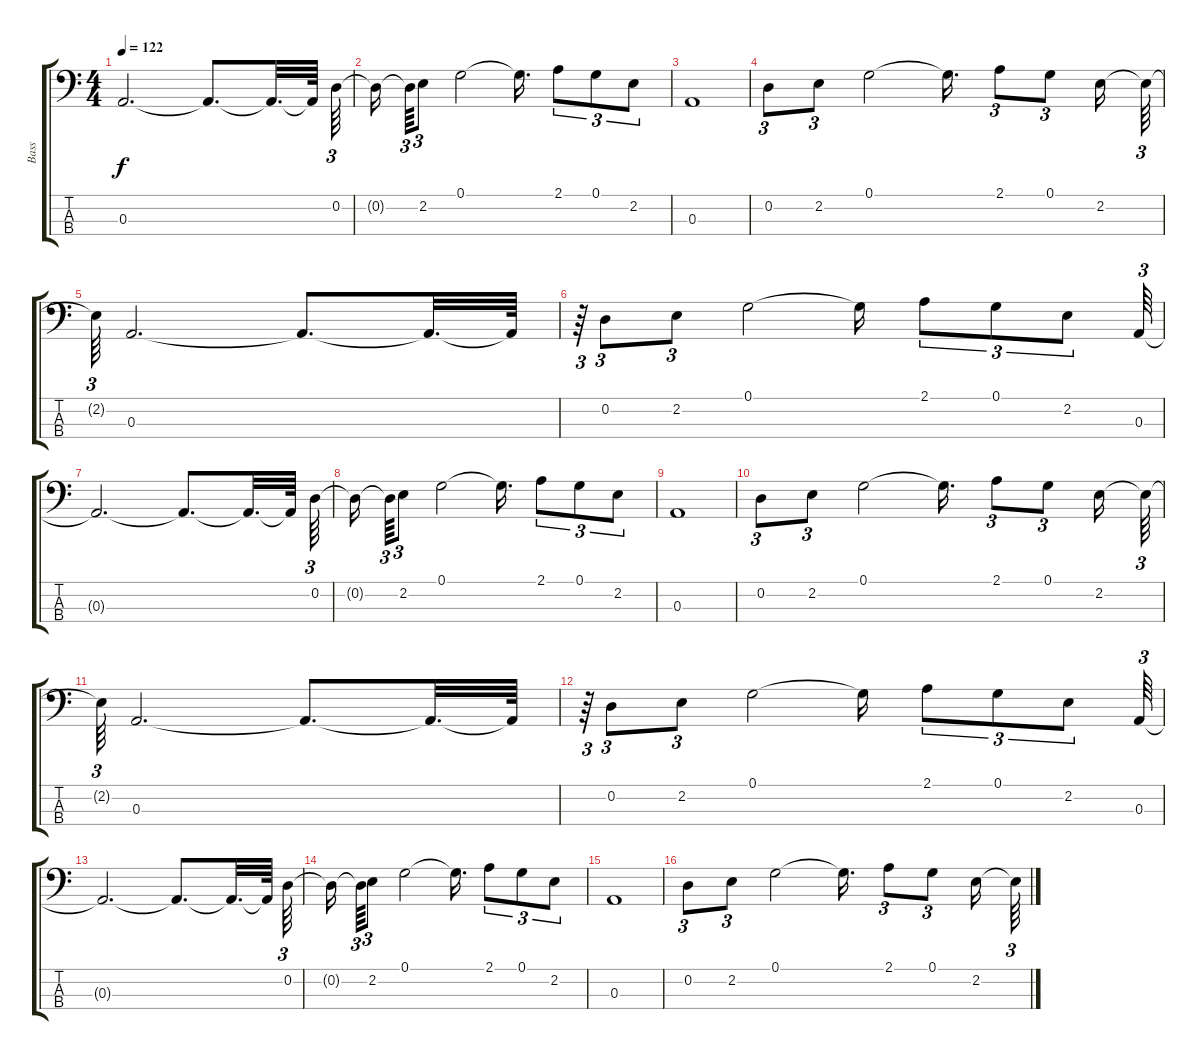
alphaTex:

\track ("Bass" "Bass") {instrument electricbassfinger}
\staff {score tabs}
\tuning (G2 D2 A1 E1) {hide}
\ts (4 4)
\tempo 122
\clef f4
\ks c
0.3{t}.2{d dy f} 0.3{t}.8{d} 0.3{t}.32{d} 0.3{t}.64 0.2.64{tu (3 2) volume 15} |
0.2{t}.16 0.2{t}.64{tu (3 2)} 2.2.8{tu (3 2)} 0.1.2{volume 15} 0.1{t}.16{d} 2.1.8{tu (3 2) volume 14} 0.1.8{tu (3 2)} 2.2.8{tu (3 2) volume 14} |
0.3.1{volume 14} |
0.2.8{tu (3 2) volume 13} 2.2.8{tu (3 2) volume 13} 0.1.2{volume 13} 0.1{t}.16{d} 2.1.8{tu (3 2) volume 12} 0.1.8{tu (3 2) volume 12} 2.2.16{volume 12} 2.2{t}.64{tu (3 2)} |
2.2{t}.64{tu (3 2)} 0.3.2{d} 0.3{t}.8{d} 0.3{t}.32{d} 0.3{t}.64 |
r.64{tu (3 2)} 0.2.8{tu (3 2) volume 11} 2.2.8{tu (3 2) volume 11} 0.1.2{volume 11} 0.1{t}.16 2.1.8{tu (3 2) volume 10} 0.1.8{tu (3 2) volume 10} 2.2.8{tu (3 2) volume 10} 0.3.64{tu (3 2)} |
0.3{t}.2{d} 0.3{t}.8{d} 0.3{t}.32{d} 0.3{t}.64 0.2.64{tu (3 2) volume 9} |
0.2{t}.16 0.2{t}.64{tu (3 2)} 2.2.8{tu (3 2) volume 9} 0.1.2 0.1{t}.16{d} 2.1.8{tu (3 2) volume 8} 0.1.8{tu (3 2) volume 8} 2.2.8{tu (3 2)} |
0.3.1{volume 8} |
0.2.8{tu (3 2) volume 7} 2.2.8{tu (3 2) volume 7} 0.1.2 0.1{t}.16{d} 2.1.8{tu (3 2) volume 6} 0.1.8{tu (3 2) volume 6} 2.2.16 2.2{t}.64{tu (3 2)} |
2.2{t}.64{tu (3 2)} 0.3.2{d volume 6} 0.3{t}.8{d} 0.3{t}.32{d} 0.3{t}.64 |
r.64{tu (3 2)} 0.2.8{tu (3 2) volume 5} 2.2.8{tu (3 2) volume 5} 0.1.2 0.1{t}.16 2.1.8{tu (3 2) volume 4} 0.1.8{tu (3 2)} 2.2.8{tu (3 2) volume 4} 0.3.64{tu (3 2) volume 4} |
0.3{t}.2{d} 0.3{t}.8{d} 0.3{t}.32{d} 0.3{t}.64 0.2.64{tu (3 2) volume 3} |
0.2{t}.16 0.2{t}.64{tu (3 2)} 2.2.8{tu (3 2)} 0.1.2{volume 3} 0.1{t}.16{d} 2.1.8{tu (3 2) volume 2} 0.1.8{tu (3 2)} 2.2.8{tu (3 2) volume 2} |
0.3.1{volume 2} |
0.2.8{tu (3 2) volume 1} 2.2.8{tu (3 2)} 0.1.2{volume 1} 0.1{t}.16{d} 2.1.8{tu (3 2) volume 0} 0.1.8{tu (3 2)} 2.2.16{volume 0} 2.2{t}.64{tu (3 2)}
